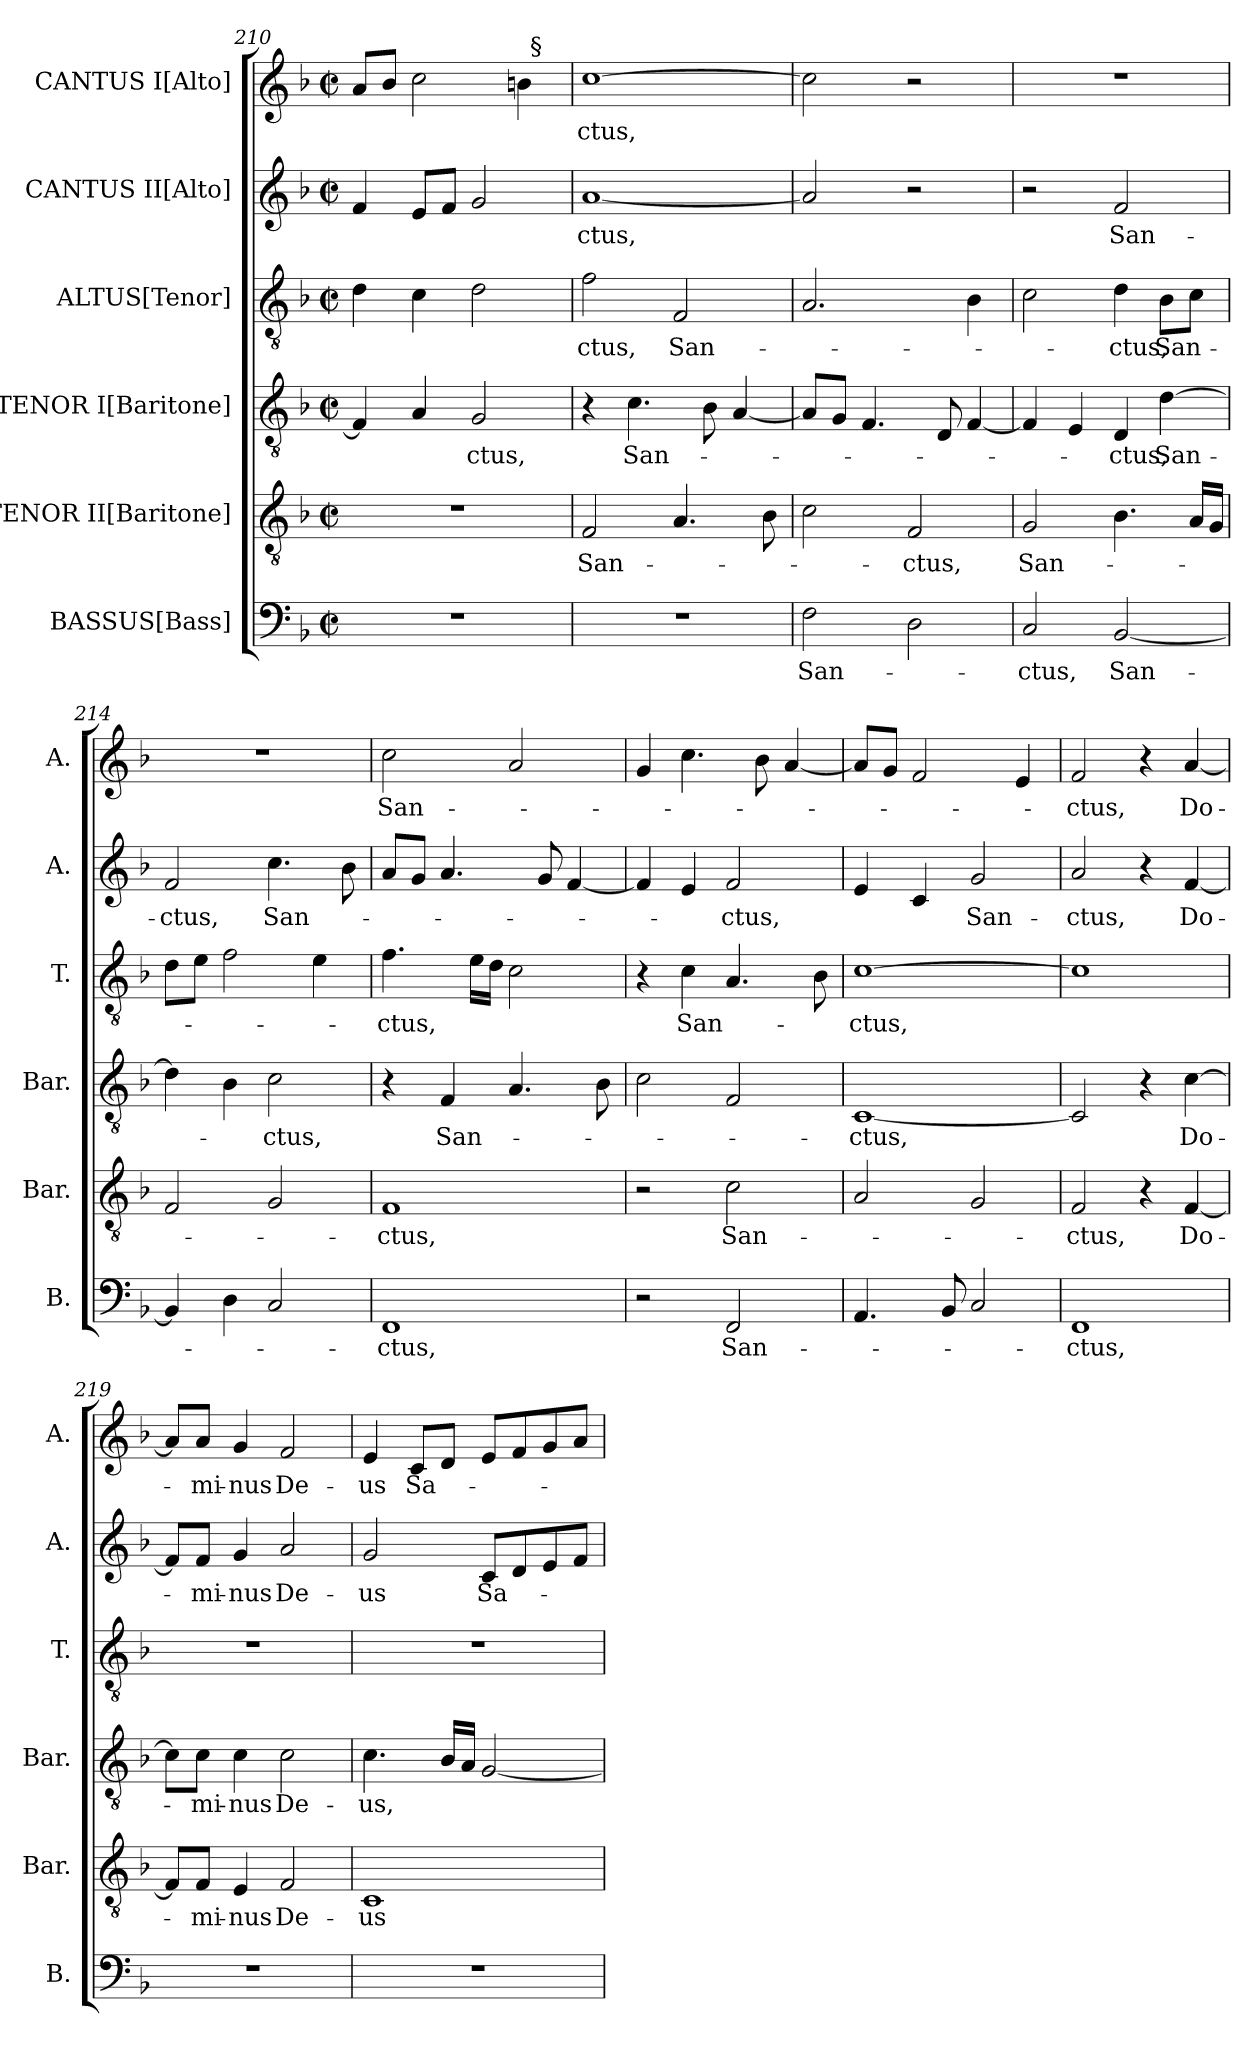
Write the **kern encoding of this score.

**kern	**text	**kern	**text	**kern	**text	**kern	**text	**kern	**text	**kern	**text
*part6	*part6	*part5	*part5	*part4	*part4	*part3	*part3	*part2	*part2	*part1	*part1
*staff6	*staff6	*staff5	*staff5	*staff4	*staff4	*staff3	*staff3	*staff2	*staff2	*staff1	*staff1
*I"BASSUS[Bass]	*	*I"TENOR II[Baritone]	*	*I"TENOR I[Baritone]	*	*I"ALTUS[Tenor]	*	*I"CANTUS II[Alto]	*	*I"CANTUS I[Alto]	*
*I'B.	*	*I'Bar.	*	*I'Bar.	*	*I'T.	*	*I'A.	*	*I'A.	*
*clefF4	*	*clefGv2	*	*clefGv2	*	*clefGv2	*	*clefG2	*	*clefG2	*
*	*	*ITrd7c12	*	*ITrd7c12	*	*ITrd7c12	*	*	*	*	*
*k[b-]	*	*k[b-]	*	*k[b-]	*	*k[b-]	*	*k[b-]	*	*k[b-]	*
*F:	*	*F:	*	*F:	*	*F:	*	*F:	*	*F:	*
*M2/2	*	*M2/2	*	*M2/2	*	*M2/2	*	*M2/2	*	*M2/2	*
*met(c|)	*	*met(c|)	*	*met(c|)	*	*met(c|)	*	*met(c|)	*	*met(c|)	*
=210	=210	=210	=210	=210	=210	=210	=210	=210	=210	=210	=210
*	*	*	*	*	*	*	*	*	*	*^	*
1r	.	1r	.	4FF/]	.	4D\	.	4f/	.	8a/L	2ryy	.
.	.	.	.	.	.	.	.	.	.	8b-/J	.	.
.	.	.	.	4AA/	.	4C\	.	8e/L	.	2cc\	.	.
.	.	.	.	.	.	.	.	8f/J	.	.	.	.
!	!	!	!	!	!LO:LY:b	!	!	!	!	!	!	!
.	.	.	.	2GG/	-ctus,	2D\	.	2g/	.	.	4ryy	.
.	.	.	.	.	.	.	.	.	.	4b\	32ryy	.
!	!	!	!	!	!	!	!	!	!	!	!LO:TX:a:t=§	!
.	.	.	.	.	.	.	.	.	.	.	8..ryy	.
=211	=211	=211	=211	=211	=211	=211	=211	=211	=211	=211	=211	=211
!	!	!	!LO:LY:b	!	!	!	!LO:LY:b	!	!LO:LY:b	!	!	!LO:LY:b
*	*	*	*	*	*	*	*	*	*	*v	*v	*
1r	.	2FF/	San-	4r	.	2F\	-ctus,	[<1a	-ctus,	[>1cc	-ctus,
!	!	!	!	!	!LO:LY:b	!	!	!	!	!	!
.	.	.	.	4.C\	San-	.	.	.	.	.	.
!	!	!	!	!	!	!	!LO:LY:b	!	!	!	!
.	.	4.AA/	.	.	.	2FF/	San-	.	.	.	.
.	.	.	.	8BB-\	.	.	.	.	.	.	.
.	.	.	.	[<4AA/	.	.	.	.	.	.	.
.	.	8BB-\	.	.	.	.	.	.	.	.	.
=212	=212	=212	=212	=212	=212	=212	=212	=212	=212	=212	=212
!	!LO:LY:b	!	!	!	!	!	!	!	!	!	!
2F\	San-	2C\	.	8AA/L]	.	2.AA/	.	2a/]	.	2cc\]	.
.	.	.	.	8GG/J	.	.	.	.	.	.	.
.	.	.	.	4.FF/	.	.	.	.	.	.	.
!	!	!	!LO:LY:b	!	!	!	!	!	!	!	!
2D\	.	2FF/	-ctus,	.	.	.	.	2r	.	2r	.
.	.	.	.	8DD/	.	.	.	.	.	.	.
.	.	.	.	[<4FF/	.	4BB-\	.	.	.	.	.
!!LO:LB:g=z
=213	=213	=213	=213	=213	=213	=213	=213	=213	=213	=213	=213
!	!LO:LY:b	!	!LO:LY:b	!	!	!	!	!	!	!	!
2C/	-ctus,	2GG/	San-	4FF/]	.	2C\	.	2r	.	1r	.
.	.	.	.	4EE/	.	.	.	.	.	.	.
!	!LO:LY:b	!	!	!	!LO:LY:b	!	!LO:LY:b	!	!LO:LY:b	!	!
[<2BB-/	San-	4.BB-\	.	4DD/	-ctus,	4D\	-ctus,	2f/	San-	.	.
!	!	!	!	!	!LO:LY:b	!	!LO:LY:b	!	!	!	!
.	.	.	.	[>4D\	San-	8BB-\L	San-	.	.	.	.
.	.	16AA/LL	.	.	.	8C\J	.	.	.	.	.
.	.	16GG/JJ	.	.	.	.	.	.	.	.	.
=214	=214	=214	=214	=214	=214	=214	=214	=214	=214	=214	=214
!	!	!	!	!	!	!	!	!	!LO:LY:b	!	!
4BB-/]	.	2FF/	.	4D\]	.	8D\L	.	2f/	-ctus,	1r	.
.	.	.	.	.	.	8E\J	.	.	.	.	.
4D\	.	.	.	4BB-\	.	2F\	.	.	.	.	.
!	!	!	!	!	!LO:LY:b	!	!	!	!LO:LY:b	!	!
2C/	.	2GG/	.	2C\	-ctus,	.	.	4.cc\	San-	.	.
.	.	.	.	.	.	4E\	.	.	.	.	.
.	.	.	.	.	.	.	.	8b-\	.	.	.
=215	=215	=215	=215	=215	=215	=215	=215	=215	=215	=215	=215
!	!LO:LY:b	!	!LO:LY:b	!	!	!	!LO:LY:b	!	!	!	!LO:LY:b
1FF	-ctus,	1FF	-ctus,	4r	.	4.F\	-ctus,	8a/L	.	2cc\	San-
.	.	.	.	.	.	.	.	8g/J	.	.	.
!	!	!	!	!	!LO:LY:b	!	!	!	!	!	!
.	.	.	.	4FF/	San-	.	.	4.a/	.	.	.
.	.	.	.	.	.	16E\LL	.	.	.	.	.
.	.	.	.	.	.	16D\JJ	.	.	.	.	.
.	.	.	.	4.AA/	.	2C\	.	.	.	2a/	.
.	.	.	.	.	.	.	.	8g/	.	.	.
.	.	.	.	.	.	.	.	[<4f/	.	.	.
.	.	.	.	8BB-\	.	.	.	.	.	.	.
=216	=216	=216	=216	=216	=216	=216	=216	=216	=216	=216	=216
2r	.	2r	.	2C\	.	4r	.	4f/]	.	4g/	.
!	!	!	!	!	!	!	!LO:LY:b	!	!	!	!
.	.	.	.	.	.	4C\	San-	4e/	.	4.cc\	.
!	!LO:LY:b	!	!LO:LY:b	!	!	!	!	!	!LO:LY:b	!	!
2FF/	San-	2C\	San-	2FF/	.	4.AA/	.	2f/	-ctus,	.	.
.	.	.	.	.	.	.	.	.	.	8b-\	.
.	.	.	.	.	.	.	.	.	.	[<4a/	.
.	.	.	.	.	.	8BB-\	.	.	.	.	.
=217	=217	=217	=217	=217	=217	=217	=217	=217	=217	=217	=217
!	!	!	!	!	!LO:LY:b	!	!LO:LY:b	!	!	!	!
4.AA/	.	2AA/	.	[<1CC	-ctus,	[>1C	-ctus,	4e/	.	8a/L]	.
.	.	.	.	.	.	.	.	.	.	8g/J	.
.	.	.	.	.	.	.	.	4c/	.	2f/	.
8BB-/	.	.	.	.	.	.	.	.	.	.	.
!	!	!	!	!	!	!	!	!	!LO:LY:b	!	!
2C/	.	2GG/	.	.	.	.	.	2g/	San-	.	.
.	.	.	.	.	.	.	.	.	.	4e/	.
=218	=218	=218	=218	=218	=218	=218	=218	=218	=218	=218	=218
!	!LO:LY:b	!	!LO:LY:b	!	!	!	!	!	!LO:LY:b	!	!LO:LY:b
1FF	-ctus,	2FF/	-ctus,	2CC/]	.	1C]	.	2a/	-ctus,	2f/	-ctus,
.	.	4r	.	4r	.	.	.	4r	.	4r	.
!	!	!	!LO:LY:b	!	!LO:LY:b	!	!	!	!LO:LY:b	!	!LO:LY:b
.	.	[<4FF/	Do-	[>4C\	Do-	.	.	[<4f/	Do-	[<4a/	Do-
!!LO:PB:g=z
=219	=219	=219	=219	=219	=219	=219	=219	=219	=219	=219	=219
1r	.	8FF/L]	.	8C\L]	.	1r	.	8f/L]	.	8a/L]	.
!	!	!	!LO:LY:b	!	!LO:LY:b	!	!	!	!LO:LY:b	!	!LO:LY:b
.	.	8FF/J	-mi-	8C\J	-mi-	.	.	8f/J	-mi-	8a/J	-mi-
!	!	!	!LO:LY:b	!	!LO:LY:b	!	!	!	!LO:LY:b	!	!LO:LY:b
.	.	4EE/	-nus	4C\	-nus	.	.	4g/	-nus	4g/	-nus
!	!	!	!LO:LY:b	!	!LO:LY:b	!	!	!	!LO:LY:b	!	!LO:LY:b
.	.	2FF/	De-	2C\	De-	.	.	2a/	De-	2f/	De-
=220	=220	=220	=220	=220	=220	=220	=220	=220	=220	=220	=220
!	!	!	!LO:LY:b	!	!LO:LY:b	!	!	!	!LO:LY:b	!	!LO:LY:b
1r	.	1CC	-us	4.C\	-us,	1r	.	2g/	-us	4e/	-us
!	!	!	!	!	!	!	!	!	!	!	!LO:LY:b
.	.	.	.	.	.	.	.	.	.	8c/L	Sa-
.	.	.	.	16BB-/LL	.	.	.	.	.	8d/J	.
.	.	.	.	16AA/JJ	.	.	.	.	.	.	.
!	!	!	!	!	!	!	!	!	!LO:LY:b	!	!
.	.	.	.	[<2GG/	.	.	.	8c/L	Sa-	8e/L	.
.	.	.	.	.	.	.	.	8d/	.	8f/	.
.	.	.	.	.	.	.	.	8e/	.	8g/	.
.	.	.	.	.	.	.	.	8f/J	.	8a/J	.
=	=	=	=	=	=	=	=	=	=	=	=
*-	*-	*-	*-	*-	*-	*-	*-	*-	*-	*-	*-
